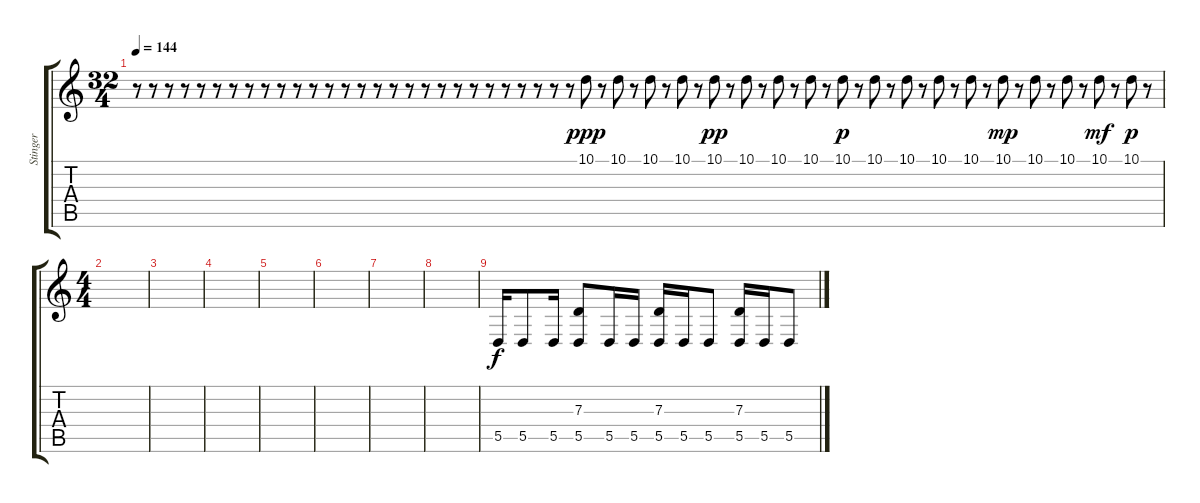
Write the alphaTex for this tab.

\track ("Stinger" "Stinger") {instrument lead8bassandlead}
\staff {score tabs}
\tuning (E4 B3 G3 D3 A2 E2) {hide}
\ts (32 4)
\tempo 144
\clef g2
\ks c
r.8{dy ppp instrument lead8bassandlead} r.8 r.8 r.8 r.8 r.8 r.8 r.8 r.8 r.8 r.8 r.8 r.8 r.8 r.8 r.8 r.8 r.8 r.8 r.8 r.8 r.8 r.8 r.8 r.8 r.8 r.8 r.8 10.1.8 r.8 10.1.8 r.8 10.1.8 r.8 10.1.8 r.8 10.1.8{dy pp} r.8 10.1.8 r.8 10.1.8 r.8 10.1.8 r.8 10.1.8{dy p} r.8 10.1.8 r.8 10.1.8 r.8 10.1.8 r.8 10.1.8 r.8 10.1.8{dy mp} r.8 10.1.8 r.8 10.1.8 r.8 10.1.8{dy mf} r.8 10.1.8{dy p} r.8 |
\ts (4 4)
|
|
|
|
|
|
|
5.5.16{dy f volume 7 instrument guitarfretnoise} 5.5.8 5.5.16 (7.3 5.5).8 5.5.16 5.5.16 (7.3 5.5).16 5.5.16 5.5.8 (7.3 5.5).16 5.5.16 5.5.8
